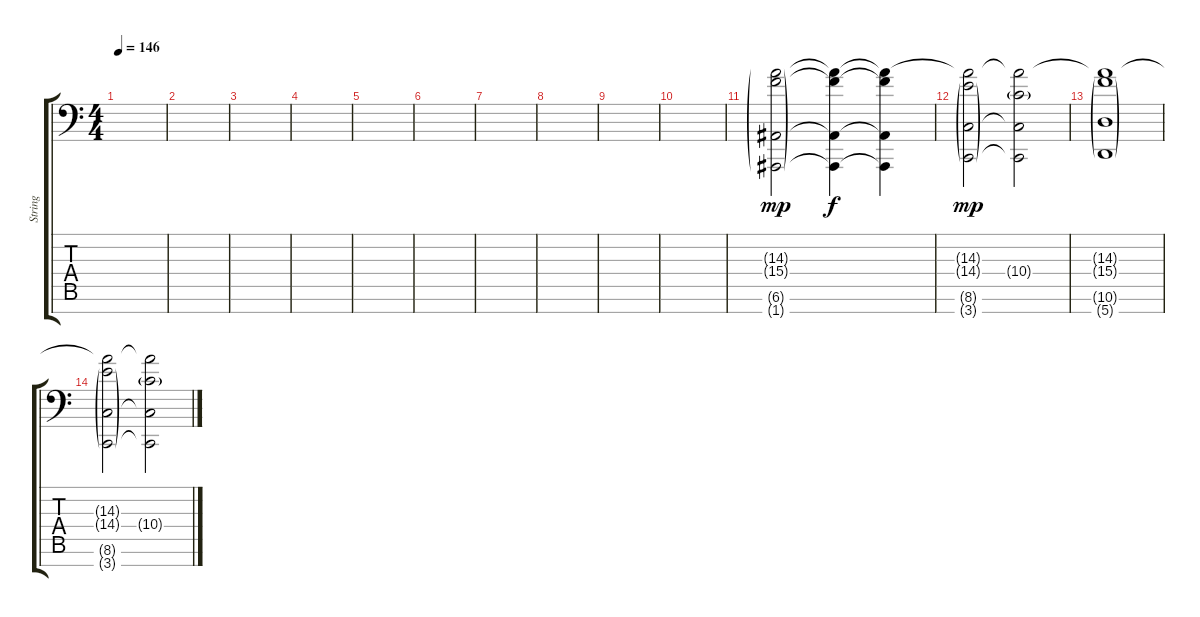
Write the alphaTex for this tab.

\track ("String" "String") {instrument stringensemble1}
\staff {score tabs}
\tuning (E4 B3 G3 D3 A2 E2 A1) {hide}
\ts (4 4)
\tempo 146
\clef f4
\ks c
|
|
|
|
|
|
|
|
|
|
(14.3{g} 15.4{g} 6.6{g} 1.7{g}).2{dy mp} (14.3{t} 15.4{t} 6.6{t} 1.7{t}).4{dy f} (14.3{t} 15.4{t} 6.6{t} 1.7{t}).4 |
(14.3{t} 14.4{g} 8.6{g} 3.7{g}).2{dy mp} (14.3{t} 10.4{g} 8.6{t} 3.7{t}).2 |
(14.3{t} 15.4{g} 10.6{g} 5.7{g}).1 |
(14.3{t} 14.4{g} 8.6{g} 3.7{g}).2 (14.3{t} 10.4{g} 8.6{t} 3.7{t}).2
